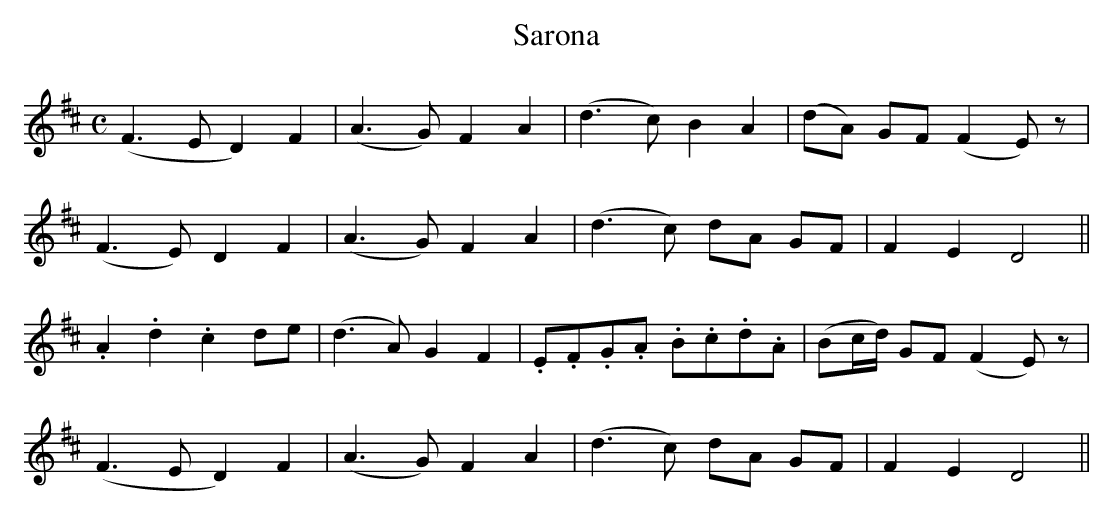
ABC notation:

X:1
T:Sarona
M:C
L:1/8
K:D
(F3E D2)F2 | (A3G)F2A2 | (d3c)B2A2 | (dA) GF (F2E) z |
(F3E) D2F2 | (A3G)F2A2 | (d3c) dA GF | F2E2D4 ||
.A2.d2.c2 de | (d3A) G2F2 | .E.F.G.A .B.c.d.A | (Bc/d/) GF (F2E) z |
(F3ED2)F2 | (A3G) F2A2 | (d3c) dA GF | F2E2D4 ||
